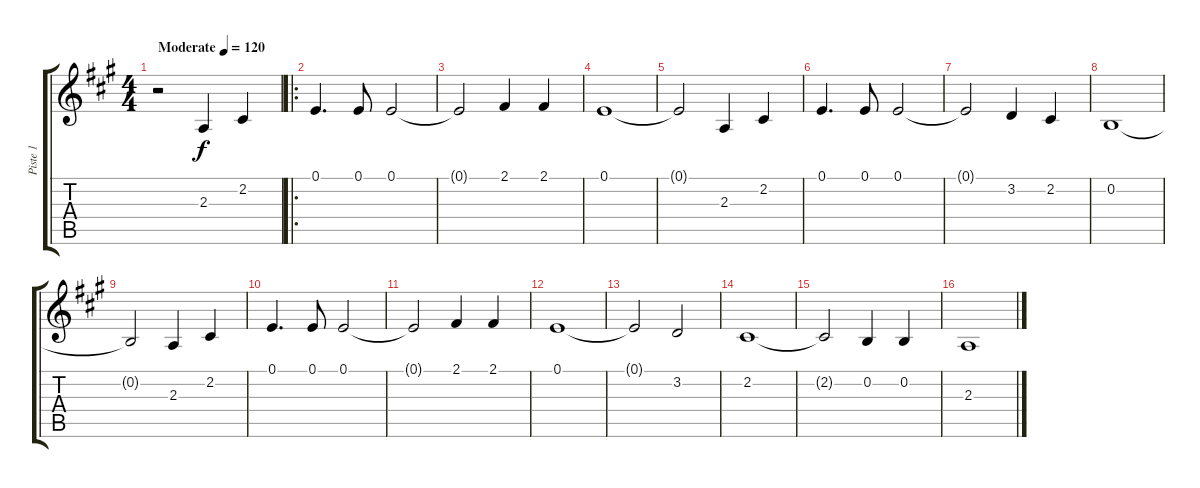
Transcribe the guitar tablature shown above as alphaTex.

\track ("Piste 1" "Piste 1") {instrument flute}
\staff {score tabs}
\tuning (E4 B3 G3 D3 A2 E2) {hide}
\ts (4 4)
\tempo (120 "Moderate")
\clef g2
\ks a
r.2{dy f instrument flute} 2.3.4 2.2.4 |
\ro
0.1.4{d} 0.1.8 0.1.2 |
0.1{t}.2 2.1.4 2.1.4 |
0.1.1 |
0.1{t}.2 2.3.4 2.2.4 |
0.1.4{d} 0.1.8 0.1.2 |
0.1{t}.2 3.2.4 2.2.4 |
0.2.1 |
0.2{t}.2 2.3.4 2.2.4 |
0.1.4{d} 0.1.8 0.1.2 |
0.1{t}.2 2.1.4 2.1.4 |
0.1.1 |
0.1{t}.2 3.2.2 |
2.2.1 |
2.2{t}.2 0.2.4 0.2.4 |
2.3.1
